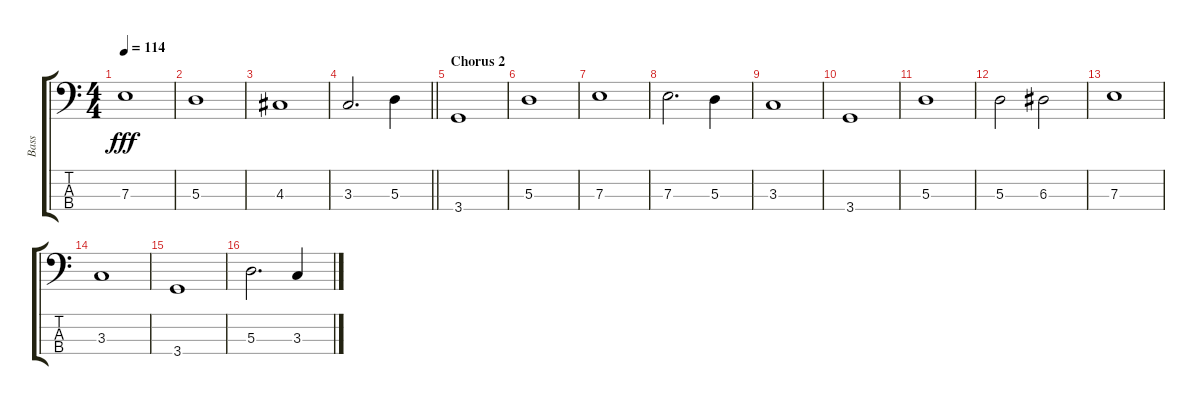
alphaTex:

\track ("Bass" "Bass") {instrument electricbassfinger}
\staff {score tabs}
\tuning (G2 D2 A1 E1) {hide}
\ts (4 4)
\tempo 114
\clef f4
\ks c
7.3.1{dy fff} |
5.3.1 |
4.3.1 |
\barLineRight lightlight
3.3.2{d} 5.3.4 |
\section ("" "Chorus 2")
3.4.1 |
5.3.1 |
7.3.1 |
7.3.2{d} 5.3.4 |
3.3.1 |
3.4.1 |
5.3.1 |
5.3.2 6.3.2 |
7.3.1 |
3.3.1 |
3.4.1 |
5.3.2{d} 3.3.4
